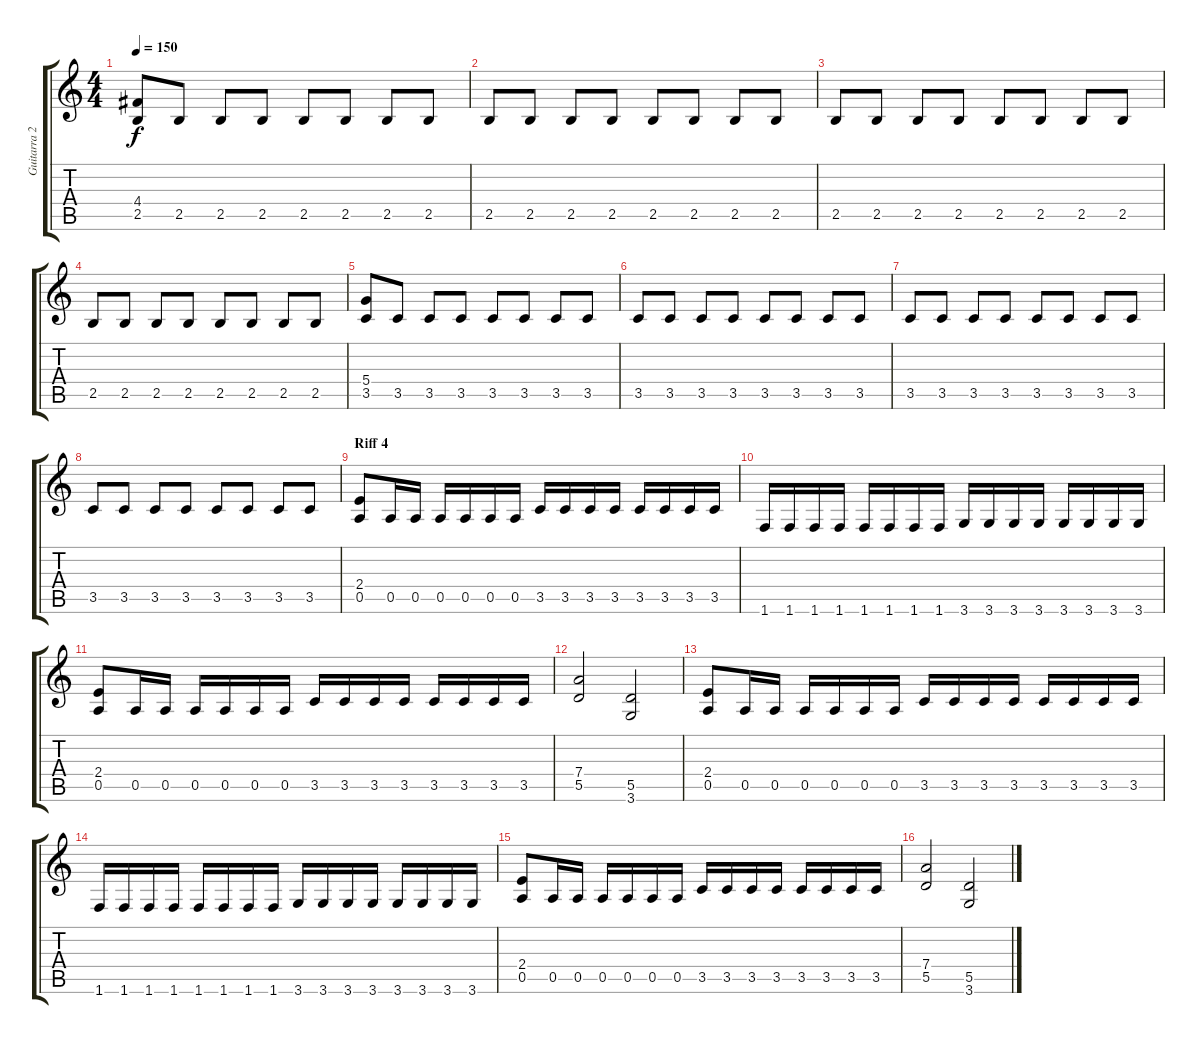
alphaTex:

\track ("Guitarra 2" "Guitarra 2") {instrument distortionguitar}
\staff {score tabs}
\tuning (E4 B3 G3 D3 A2 E2) {hide}
\ts (4 4)
\tempo 150
\clef g2
\ks c
(4.4 2.5).8{dy f} 2.5.8 2.5.8 2.5.8 2.5.8 2.5.8 2.5.8 2.5.8 |
2.5.8 2.5.8 2.5.8 2.5.8 2.5.8 2.5.8 2.5.8 2.5.8 |
2.5.8 2.5.8 2.5.8 2.5.8 2.5.8 2.5.8 2.5.8 2.5.8 |
2.5.8 2.5.8 2.5.8 2.5.8 2.5.8 2.5.8 2.5.8 2.5.8 |
(5.4 3.5).8 3.5.8 3.5.8 3.5.8 3.5.8 3.5.8 3.5.8 3.5.8 |
3.5.8 3.5.8 3.5.8 3.5.8 3.5.8 3.5.8 3.5.8 3.5.8 |
3.5.8 3.5.8 3.5.8 3.5.8 3.5.8 3.5.8 3.5.8 3.5.8 |
3.5.8 3.5.8 3.5.8 3.5.8 3.5.8 3.5.8 3.5.8 3.5.8 |
\section ("" "Riff 4")
(2.4 0.5).8 0.5.16 0.5.16 0.5.16 0.5.16 0.5.16 0.5.16 3.5.16 3.5.16 3.5.16 3.5.16 3.5.16 3.5.16 3.5.16 3.5.16 |
1.6.16 1.6.16 1.6.16 1.6.16 1.6.16 1.6.16 1.6.16 1.6.16 3.6.16 3.6.16 3.6.16 3.6.16 3.6.16 3.6.16 3.6.16 3.6.16 |
(2.4 0.5).8 0.5.16 0.5.16 0.5.16 0.5.16 0.5.16 0.5.16 3.5.16 3.5.16 3.5.16 3.5.16 3.5.16 3.5.16 3.5.16 3.5.16 |
(7.4 5.5).2 (5.5 3.6).2 |
(2.4 0.5).8 0.5.16 0.5.16 0.5.16 0.5.16 0.5.16 0.5.16 3.5.16 3.5.16 3.5.16 3.5.16 3.5.16 3.5.16 3.5.16 3.5.16 |
1.6.16 1.6.16 1.6.16 1.6.16 1.6.16 1.6.16 1.6.16 1.6.16 3.6.16 3.6.16 3.6.16 3.6.16 3.6.16 3.6.16 3.6.16 3.6.16 |
(2.4 0.5).8 0.5.16 0.5.16 0.5.16 0.5.16 0.5.16 0.5.16 3.5.16 3.5.16 3.5.16 3.5.16 3.5.16 3.5.16 3.5.16 3.5.16 |
(7.4 5.5).2 (5.5 3.6).2
